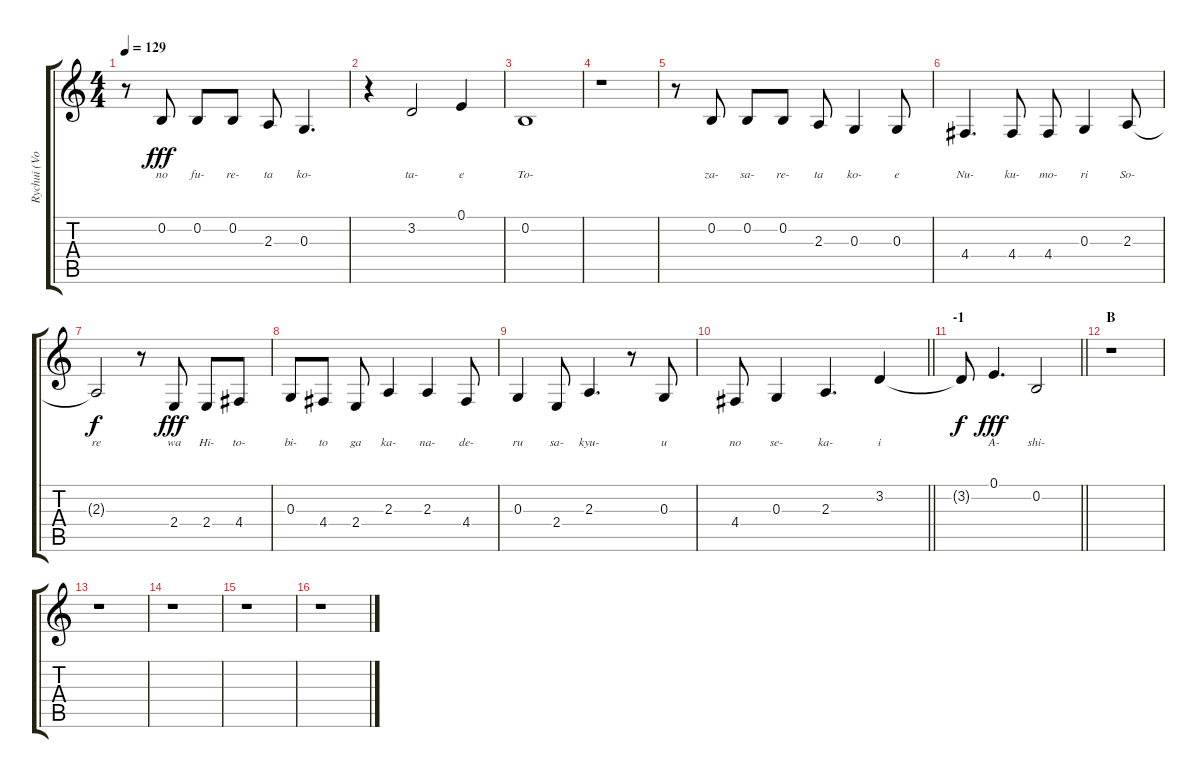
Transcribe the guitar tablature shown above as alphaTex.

\track ("Rychui (Voice)" "Rychui (Vo") {instrument pad1newage}
\staff {score tabs}
\tuning (E4 B3 G3 D3 A2 E2) {hide}
\ts (4 4)
\tempo 129
\clef g2
\ks c
r.8{dy f} 0.2.8{lyrics (0 "no") lyrics (1 "") lyrics (2 "") lyrics (3 "") lyrics (4 "") dy fff} 0.2.8{lyrics (0 "fu-") lyrics (1 "") lyrics (2 "") lyrics (3 "") lyrics (4 "")} 0.2.8{lyrics (0 "re-") lyrics (1 "") lyrics (2 "") lyrics (3 "") lyrics (4 "")} 2.3.8{lyrics (0 "ta") lyrics (1 "") lyrics (2 "") lyrics (3 "") lyrics (4 "")} 0.3.4{d lyrics (0 "ko-") lyrics (1 "") lyrics (2 "") lyrics (3 "") lyrics (4 "")} |
r.4 3.2.2{lyrics (0 "ta-") lyrics (1 "") lyrics (2 "") lyrics (3 "") lyrics (4 "")} 0.1.4{lyrics (0 "e") lyrics (1 "") lyrics (2 "") lyrics (3 "") lyrics (4 "")} |
0.2.1{lyrics (0 "To-") lyrics (1 "") lyrics (2 "") lyrics (3 "") lyrics (4 "")} |
r.1 |
r.8 0.2.8{lyrics (0 "za-") lyrics (1 "") lyrics (2 "") lyrics (3 "") lyrics (4 "")} 0.2.8{lyrics (0 "sa-") lyrics (1 "") lyrics (2 "") lyrics (3 "") lyrics (4 "")} 0.2.8{lyrics (0 "re-") lyrics (1 "") lyrics (2 "") lyrics (3 "") lyrics (4 "")} 2.3.8{lyrics (0 "ta") lyrics (1 "") lyrics (2 "") lyrics (3 "") lyrics (4 "")} 0.3.4{lyrics (0 "ko-") lyrics (1 "") lyrics (2 "") lyrics (3 "") lyrics (4 "")} 0.3.8{lyrics (0 "e") lyrics (1 "") lyrics (2 "") lyrics (3 "") lyrics (4 "")} |
4.4.4{d lyrics (0 "Nu-") lyrics (1 "") lyrics (2 "") lyrics (3 "") lyrics (4 "")} 4.4.8{lyrics (0 "ku-") lyrics (1 "") lyrics (2 "") lyrics (3 "") lyrics (4 "")} 4.4.8{lyrics (0 "mo-") lyrics (1 "") lyrics (2 "") lyrics (3 "") lyrics (4 "")} 0.3.4{lyrics (0 "ri") lyrics (1 "") lyrics (2 "") lyrics (3 "") lyrics (4 "")} 2.3.8{lyrics (0 "So-") lyrics (1 "") lyrics (2 "") lyrics (3 "") lyrics (4 "")} |
2.3{t}.2{lyrics (0 "re") lyrics (1 "") lyrics (2 "") lyrics (3 "") lyrics (4 "") dy f} r.8 2.4.8{lyrics (0 "wa") lyrics (1 "") lyrics (2 "") lyrics (3 "") lyrics (4 "") dy fff} 2.4.8{lyrics (0 "Hi-") lyrics (1 "") lyrics (2 "") lyrics (3 "") lyrics (4 "")} 4.4.8{lyrics (0 "to-") lyrics (1 "") lyrics (2 "") lyrics (3 "") lyrics (4 "")} |
0.3.8{lyrics (0 "bi-") lyrics (1 "") lyrics (2 "") lyrics (3 "") lyrics (4 "")} 4.4.8{lyrics (0 "to") lyrics (1 "") lyrics (2 "") lyrics (3 "") lyrics (4 "")} 2.4.8{lyrics (0 "ga") lyrics (1 "") lyrics (2 "") lyrics (3 "") lyrics (4 "")} 2.3.4{lyrics (0 "ka-") lyrics (1 "") lyrics (2 "") lyrics (3 "") lyrics (4 "")} 2.3.4{lyrics (0 "na-") lyrics (1 "") lyrics (2 "") lyrics (3 "") lyrics (4 "")} 4.4.8{lyrics (0 "de-") lyrics (1 "") lyrics (2 "") lyrics (3 "") lyrics (4 "")} |
0.3.4{lyrics (0 "ru") lyrics (1 "") lyrics (2 "") lyrics (3 "") lyrics (4 "")} 2.4.8{lyrics (0 "sa-") lyrics (1 "") lyrics (2 "") lyrics (3 "") lyrics (4 "")} 2.3.4{d lyrics (0 "kyu-") lyrics (1 "") lyrics (2 "") lyrics (3 "") lyrics (4 "")} r.8 0.3.8{lyrics (0 "u") lyrics (1 "") lyrics (2 "") lyrics (3 "") lyrics (4 "")} |
\barLineRight lightlight
4.4.8{lyrics (0 "no") lyrics (1 "") lyrics (2 "") lyrics (3 "") lyrics (4 "")} 0.3.4{lyrics (0 "se-") lyrics (1 "") lyrics (2 "") lyrics (3 "") lyrics (4 "")} 2.3.4{d lyrics (0 "ka-") lyrics (1 "") lyrics (2 "") lyrics (3 "") lyrics (4 "")} 3.2.4{lyrics (0 "i") lyrics (1 "") lyrics (2 "") lyrics (3 "") lyrics (4 "")} |
\section ("" "-1")
\barLineRight lightlight
3.2{t}.8{lyrics (0 "") lyrics (1 "") lyrics (2 "") lyrics (3 "") lyrics (4 "") dy f} 0.1.4{d lyrics (0 "A-") lyrics (1 "") lyrics (2 "") lyrics (3 "") lyrics (4 "") dy fff} 0.2.2{lyrics (0 "shi-") lyrics (1 "") lyrics (2 "") lyrics (3 "") lyrics (4 "")} |
\section ("" "B")
r.1 |
r.1 |
r.1 |
r.1 |
r.1
